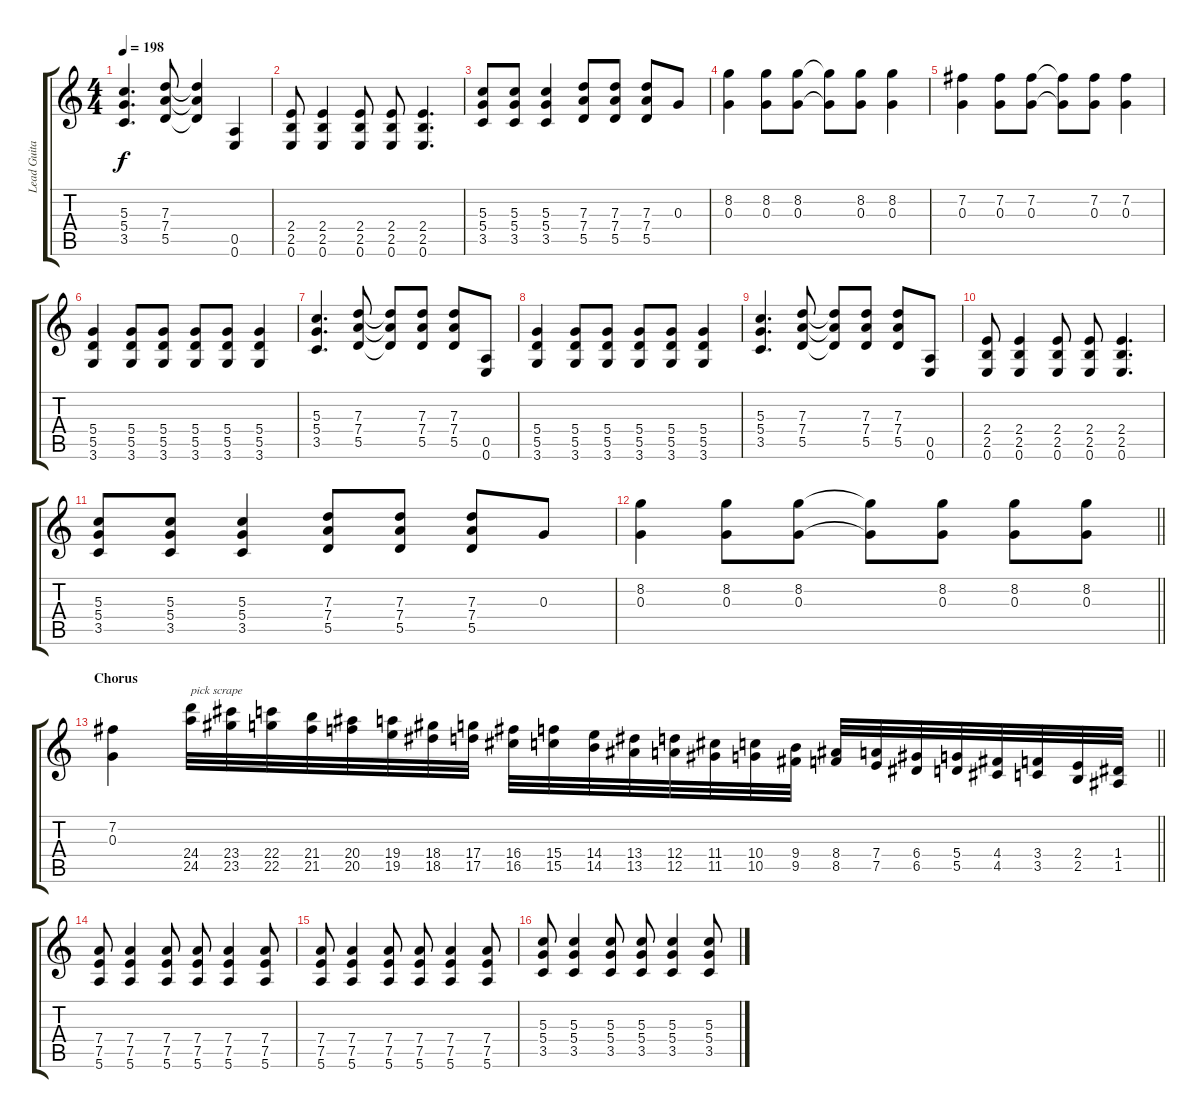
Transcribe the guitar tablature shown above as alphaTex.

\track ("Lead Guitar" "Lead Guita") {instrument overdrivenguitar}
\staff {score tabs}
\tuning (E4 B3 G3 D3 A2 E2) {hide}
\ts (4 4)
\tempo 198
\clef g2
\ks c
(5.3 5.4 3.5).4{d dy f} (7.3 7.4 5.5).8 (7.3{t} 7.4{t} 5.5{t}).4 (0.5 0.6).4 |
(2.4 2.5 0.6).8 (2.4 2.5 0.6).4 (2.4 2.5 0.6).8 (2.4 2.5 0.6).8 (2.4 2.5 0.6).4{d} |
(5.3 5.4 3.5).8 (5.3 5.4 3.5).8 (5.3 5.4 3.5).4 (7.3 7.4 5.5).8 (7.3 7.4 5.5).8 (7.3 7.4 5.5).8 0.3.8 |
(8.2 0.3).4 (8.2 0.3).8 (8.2 0.3).8 (8.2{t} 0.3{t}).8 (8.2 0.3).8 (8.2 0.3).4 |
(7.2 0.3).4 (7.2 0.3).8 (7.2 0.3).8 (7.2{t} 0.3{t}).8 (7.2 0.3).8 (7.2 0.3).4 |
(5.4 5.5 3.6).4 (5.4 5.5 3.6).8 (5.4 5.5 3.6).8 (5.4 5.5 3.6).8 (5.4 5.5 3.6).8 (5.4 5.5 3.6).4 |
(5.3 5.4 3.5).4{d} (7.3 7.4 5.5).8 (7.3{t} 7.4{t} 5.5{t}).8 (7.3 7.4 5.5).8 (7.3 7.4 5.5).8 (0.5 0.6).8 |
(5.4 5.5 3.6).4 (5.4 5.5 3.6).8 (5.4 5.5 3.6).8 (5.4 5.5 3.6).8 (5.4 5.5 3.6).8 (5.4 5.5 3.6).4 |
(5.3 5.4 3.5).4{d} (7.3 7.4 5.5).8 (7.3{t} 7.4{t} 5.5{t}).8 (7.3 7.4 5.5).8 (7.3 7.4 5.5).8 (0.5 0.6).8 |
(2.4 2.5 0.6).8 (2.4 2.5 0.6).4 (2.4 2.5 0.6).8 (2.4 2.5 0.6).8 (2.4 2.5 0.6).4{d} |
(5.3 5.4 3.5).8 (5.3 5.4 3.5).8 (5.3 5.4 3.5).4 (7.3 7.4 5.5).8 (7.3 7.4 5.5).8 (7.3 7.4 5.5).8 0.3.8 |
\barLineRight lightlight
(8.2 0.3).4 (8.2 0.3).8 (8.2 0.3).8 (8.2{t} 0.3{t}).8 (8.2 0.3).8 (8.2 0.3).8 (8.2 0.3).8 |
\section ("" "Chorus")
\barLineRight lightlight
(7.2 0.3).4 (24.4 24.5).32{txt "pick scrape"} (23.4 23.5).32 (22.4 22.5).32 (21.4 21.5).32 (20.4 20.5).32 (19.4 19.5).32 (18.4 18.5).32 (17.4 17.5).32 (16.4 16.5).32 (15.4 15.5).32 (14.4 14.5).32 (13.4 13.5).32 (12.4 12.5).32 (11.4 11.5).32 (10.4 10.5).32 (9.4 9.5).32 (8.4 8.5).32 (7.4 7.5).32 (6.4 6.5).32 (5.4 5.5).32 (4.4 4.5).32 (3.4 3.5).32 (2.4 2.5).32 (1.4 1.5).32 |
(7.4 7.5 5.6).8 (7.4 7.5 5.6).4 (7.4 7.5 5.6).8 (7.4 7.5 5.6).8 (7.4 7.5 5.6).4 (7.4 7.5 5.6).8 |
(7.4 7.5 5.6).8 (7.4 7.5 5.6).4 (7.4 7.5 5.6).8 (7.4 7.5 5.6).8 (7.4 7.5 5.6).4 (7.4 7.5 5.6).8 |
(5.3 5.4 3.5).8 (5.3 5.4 3.5).4 (5.3 5.4 3.5).8 (5.3 5.4 3.5).8 (5.3 5.4 3.5).4 (5.3 5.4 3.5).8
